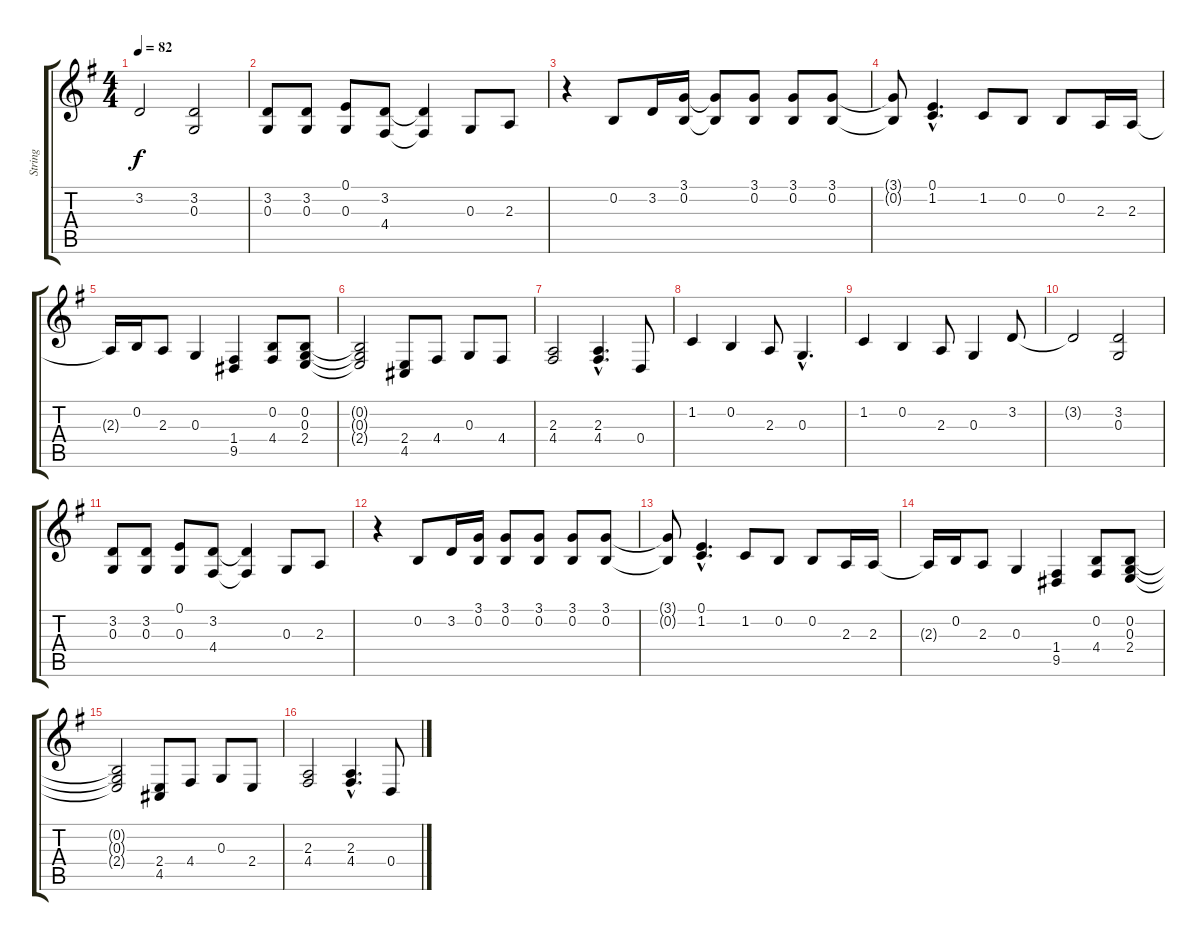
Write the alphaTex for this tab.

\track ("String" "String") {instrument stringensemble1}
\staff {score tabs}
\tuning (E4 B3 G3 D3 A2 E2) {hide}
\ts (4 4)
\tempo 82
\clef g2
\ks g
3.2{t}.2{dy f} (3.2 0.3).2 |
(3.2 0.3).8 (3.2 0.3).8 (0.1 0.3).8 (3.2 4.4).8 (3.2{t} 4.4{t}).4 0.3.8 2.3.8 |
r.4 0.2.8 3.2.16 (3.1 0.2).16 (3.1{t} 0.2{t}).8 (3.1 0.2).8 (3.1 0.2).8 (3.1 0.2).8 |
(3.1{t} 0.2{t}).8 (0.1{hac} 1.2{hac}).4{d} 1.2.8 0.2.8 0.2.8 2.3.16 2.3.16 |
2.3{t}.16 0.2.16 2.3.8 0.3.4 (1.4 9.5).4 (0.2 4.4).8 (0.2 0.3 2.4).8 |
(0.2{t} 0.3{t} 2.4{t}).2 (2.4 4.5).8 4.4.8 0.3.8 4.4.8 |
(2.3 4.4).2 (2.3{hac} 4.4{hac}).4{d} 0.4.8 |
1.2.4 0.2.4 2.3.8 0.3{hac}.4{d} |
1.2.4 0.2.4 2.3.8 0.3.4 3.2.8 |
3.2{t}.2 (3.2 0.3).2 |
(3.2 0.3).8 (3.2 0.3).8 (0.1 0.3).8 (3.2 4.4).8 (3.2{t} 4.4{t}).4 0.3.8 2.3.8 |
r.4 0.2.8 3.2.16 (3.1 0.2).16 (3.1 0.2).8 (3.1 0.2).8 (3.1 0.2).8 (3.1 0.2).8 |
(3.1{t} 0.2{t}).8 (0.1{hac} 1.2{hac}).4{d} 1.2.8 0.2.8 0.2.8 2.3.16 2.3.16 |
2.3{t}.16 0.2.16 2.3.8 0.3.4 (1.4 9.5).4 (0.2 4.4).8 (0.2 0.3 2.4).8 |
(0.2{t} 0.3{t} 2.4{t}).2 (2.4 4.5).8 4.4.8 0.3.8 2.4.8 |
(2.3 4.4).2 (2.3{hac} 4.4{hac}).4{d} 0.4.8
